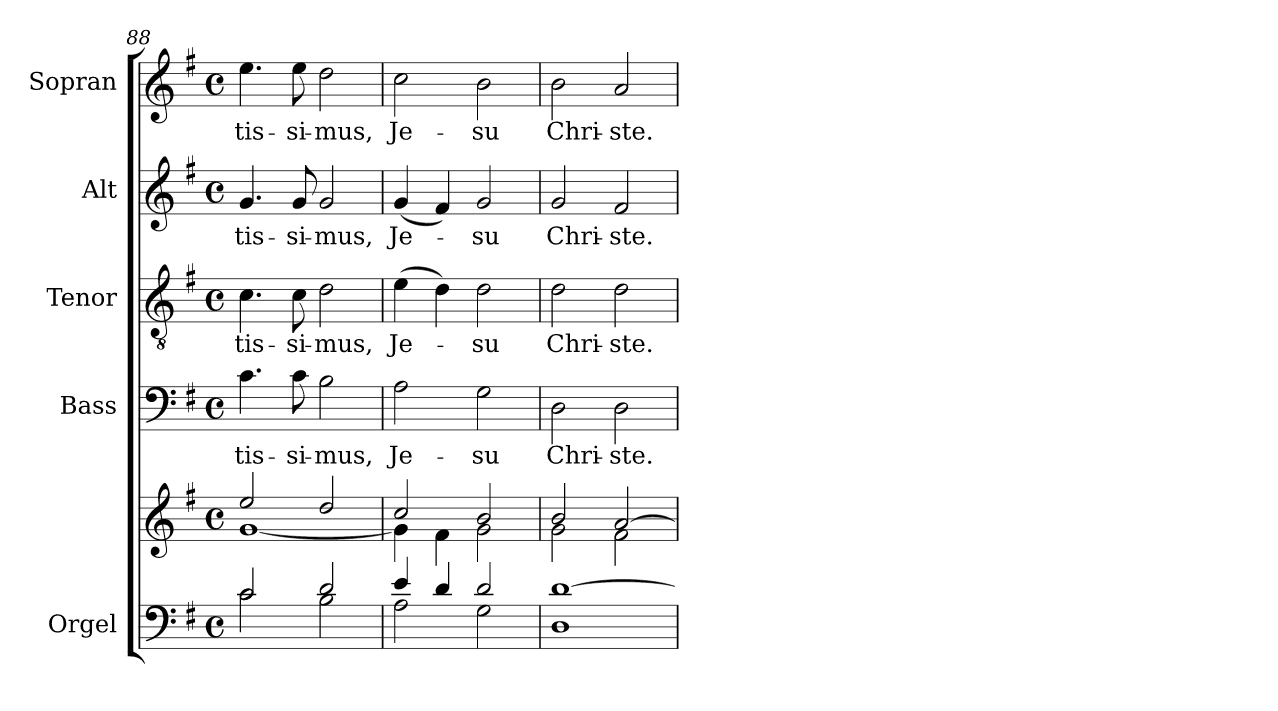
**kern	**kern	**kern	**text	**kern	**text	**kern	**text	**kern	**text
*part5	*part5	*part4	*part4	*part3	*part3	*part2	*part2	*part1	*part1
*staff6	*staff5	*staff4	*staff4	*staff3	*staff3	*staff2	*staff2	*staff1	*staff1
*I"Orgel	*	*I"Bass	*	*I"Tenor	*	*I"Alt	*	*I"Sopran	*
*I'Org.	*	*I'B.	*	*I'T.	*	*I'A.	*	*I'S.	*
*clefF4	*clefG2	*clefF4	*	*clefGv2	*	*clefG2	*	*clefG2	*
*k[f#]	*k[f#]	*k[f#]	*	*k[f#]	*	*k[f#]	*	*k[f#]	*
*G:	*G:	*G:	*	*G:	*	*G:	*	*G:	*
*M4/4	*M4/4	*M4/4	*	*M4/4	*	*M4/4	*	*M4/4	*
*met(c)	*met(c)	*met(c)	*	*met(c)	*	*met(c)	*	*met(c)	*
=88	=88	=88	=88	=88	=88	=88	=88	=88	=88
*^	*^	*	*	*	*	*	*	*	*
!	!	!	!	!	!LO:LY:b	!	!LO:LY:b	!	!LO:LY:b	!	!LO:LY:b
2c/	2c\	2ee/	[<1g	4.c\	-tis-	4.c\	-tis-	4.g/	-tis-	4.ee\	-tis-
!	!	!	!	!	!LO:LY:b	!	!LO:LY:b	!	!LO:LY:b	!	!LO:LY:b
.	.	.	.	8c\	-si-	8c\	-si-	8g/	-si-	8ee\	-si-
!	!	!	!	!	!LO:LY:b	!	!LO:LY:b	!	!LO:LY:b	!	!LO:LY:b
2d/	2B\	2dd/	.	2B\	-mus,	2d\	-mus,	2g/	-mus,	2dd\	-mus,
=89	=89	=89	=89	=89	=89	=89	=89	=89	=89	=89	=89
!	!	!	!	!	!LO:LY:b	!	!LO:LY:b	!	!LO:LY:b	!	!LO:LY:b
4e/	2A\	2cc/	4g\]	2A\	Je-	(>4e\	Je-	(<4g/	Je-	2cc\	Je-
4d/	.	.	4f#\	.	.	4d\)	.	4f#/)	.	.	.
!	!	!	!	!	!LO:LY:b	!	!LO:LY:b	!	!LO:LY:b	!	!LO:LY:b
2d/	2G\	2b/	2g\	2G\	-su	2d\	-su	2g/	-su	2b\	-su
=90	=90	=90	=90	=90	=90	=90	=90	=90	=90	=90	=90
!	!	!	!	!	!LO:LY:b	!	!LO:LY:b	!	!LO:LY:b	!	!LO:LY:b
[>1d	1D	2b/	2g\	2D\	Chri-	2d\	Chri-	2g/	Chri-	2b\	Chri-
!	!	!	!	!	!LO:LY:b	!	!LO:LY:b	!	!LO:LY:b	!	!LO:LY:b
.	.	[>2a/	2f#\	2D\	-ste.	2d\	-ste.	2f#/	-ste.	2a/	-ste.
*v	*v	*	*	*	*	*	*	*	*	*	*
*	*v	*v	*	*	*	*	*	*	*	*
=	=	=	=	=	=	=	=	=	=
*-	*-	*-	*-	*-	*-	*-	*-	*-	*-
